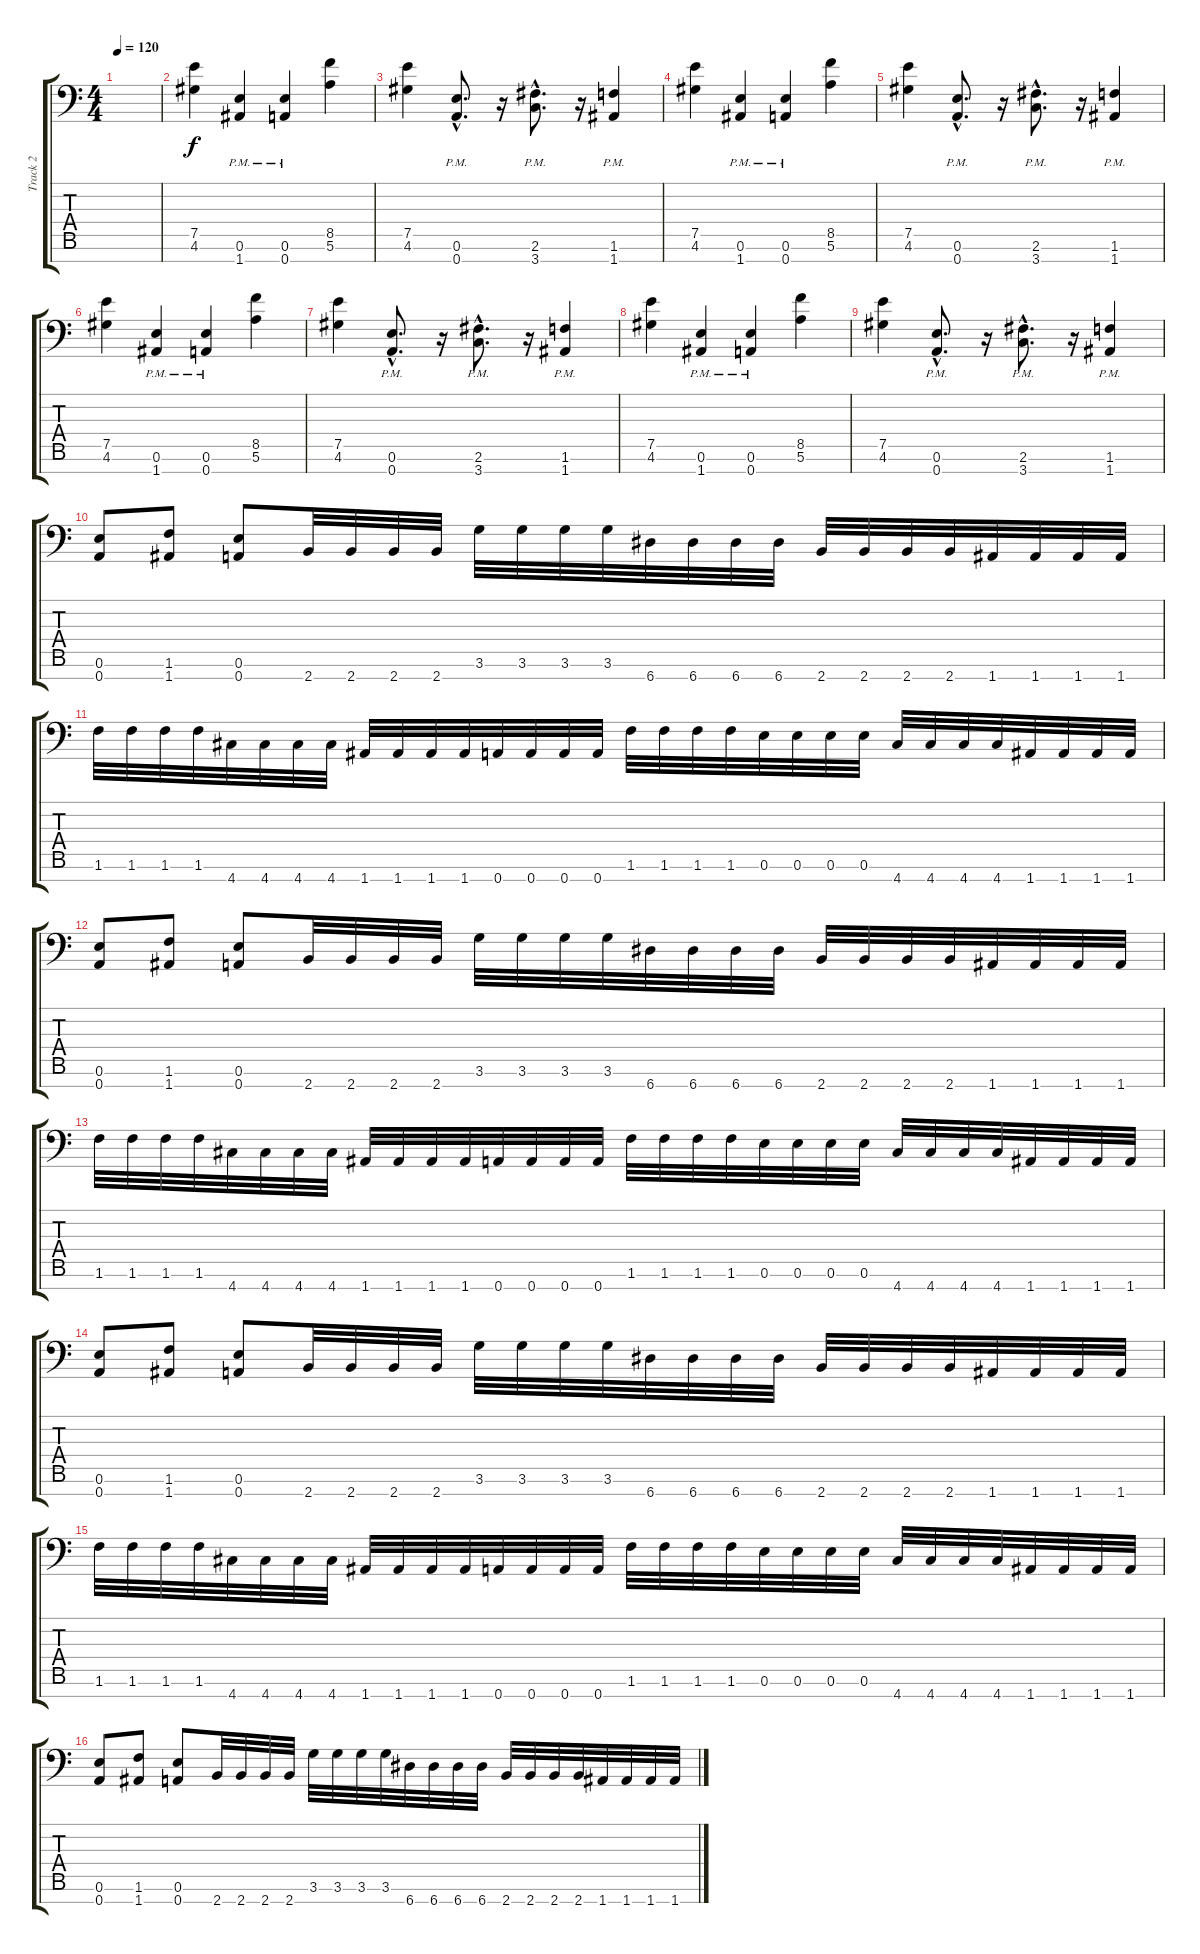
\track ("Track 2" "Track 2") {instrument distortionguitar}
\staff {score tabs}
\tuning (E4 B3 G3 D3 A2 E2 A1) {hide}
\ts (4 4)
\tempo 120
\clef f4
\ks c
|
(7.5 4.6).4 (0.6{pm} 1.7).4 (0.6{pm} 0.7).4 (8.5 5.6).4 |
(7.5 4.6).4 (0.6{hac pm} 0.7{hac}).8{d} r.16 (2.6{hac pm} 3.7{hac}).8{d} r.16 (1.6{pm} 1.7).4 |
(7.5 4.6).4 (0.6{pm} 1.7).4 (0.6{pm} 0.7).4 (8.5 5.6).4 |
(7.5 4.6).4 (0.6{hac pm} 0.7{hac}).8{d} r.16 (2.6{hac pm} 3.7{hac}).8{d} r.16 (1.6{pm} 1.7).4 |
(7.5 4.6).4 (0.6{pm} 1.7).4 (0.6{pm} 0.7).4 (8.5 5.6).4 |
(7.5 4.6).4 (0.6{hac pm} 0.7{hac}).8{d} r.16 (2.6{hac pm} 3.7{hac}).8{d} r.16 (1.6{pm} 1.7).4 |
(7.5 4.6).4 (0.6{pm} 1.7).4 (0.6{pm} 0.7).4 (8.5 5.6).4 |
(7.5 4.6).4 (0.6{hac pm} 0.7{hac}).8{d} r.16 (2.6{hac pm} 3.7{hac}).8{d} r.16 (1.6{pm} 1.7).4 |
(0.6 0.7).8 (1.6 1.7).8 (0.6 0.7).8 2.7.32 2.7.32 2.7.32 2.7.32 3.6.32 3.6.32 3.6.32 3.6.32 6.7.32 6.7.32 6.7.32 6.7.32 2.7.32 2.7.32 2.7.32 2.7.32 1.7.32 1.7.32 1.7.32 1.7.32 |
1.6.32 1.6.32 1.6.32 1.6.32 4.7.32 4.7.32 4.7.32 4.7.32 1.7.32 1.7.32 1.7.32 1.7.32 0.7.32 0.7.32 0.7.32 0.7.32 1.6.32 1.6.32 1.6.32 1.6.32 0.6.32 0.6.32 0.6.32 0.6.32 4.7.32 4.7.32 4.7.32 4.7.32 1.7.32 1.7.32 1.7.32 1.7.32 |
(0.6 0.7).8 (1.6 1.7).8 (0.6 0.7).8 2.7.32 2.7.32 2.7.32 2.7.32 3.6.32 3.6.32 3.6.32 3.6.32 6.7.32 6.7.32 6.7.32 6.7.32 2.7.32 2.7.32 2.7.32 2.7.32 1.7.32 1.7.32 1.7.32 1.7.32 |
1.6.32 1.6.32 1.6.32 1.6.32 4.7.32 4.7.32 4.7.32 4.7.32 1.7.32 1.7.32 1.7.32 1.7.32 0.7.32 0.7.32 0.7.32 0.7.32 1.6.32 1.6.32 1.6.32 1.6.32 0.6.32 0.6.32 0.6.32 0.6.32 4.7.32 4.7.32 4.7.32 4.7.32 1.7.32 1.7.32 1.7.32 1.7.32 |
(0.6 0.7).8 (1.6 1.7).8 (0.6 0.7).8 2.7.32 2.7.32 2.7.32 2.7.32 3.6.32 3.6.32 3.6.32 3.6.32 6.7.32 6.7.32 6.7.32 6.7.32 2.7.32 2.7.32 2.7.32 2.7.32 1.7.32 1.7.32 1.7.32 1.7.32 |
1.6.32 1.6.32 1.6.32 1.6.32 4.7.32 4.7.32 4.7.32 4.7.32 1.7.32 1.7.32 1.7.32 1.7.32 0.7.32 0.7.32 0.7.32 0.7.32 1.6.32 1.6.32 1.6.32 1.6.32 0.6.32 0.6.32 0.6.32 0.6.32 4.7.32 4.7.32 4.7.32 4.7.32 1.7.32 1.7.32 1.7.32 1.7.32 |
(0.6 0.7).8 (1.6 1.7).8 (0.6 0.7).8 2.7.32 2.7.32 2.7.32 2.7.32 3.6.32 3.6.32 3.6.32 3.6.32 6.7.32 6.7.32 6.7.32 6.7.32 2.7.32 2.7.32 2.7.32 2.7.32 1.7.32 1.7.32 1.7.32 1.7.32
